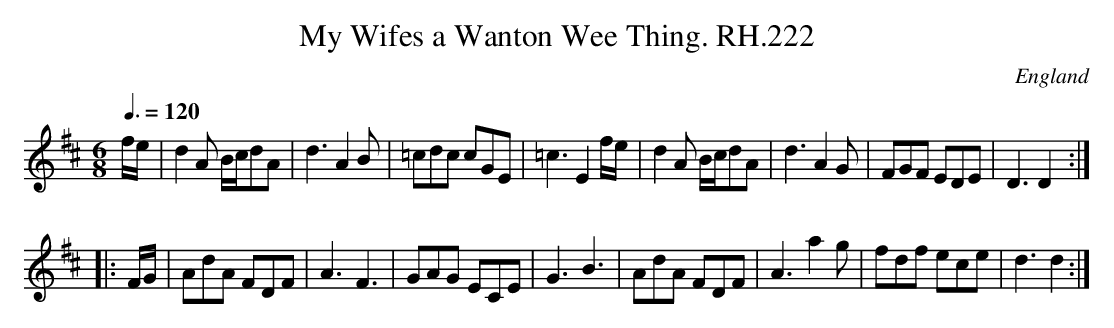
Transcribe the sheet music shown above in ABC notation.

X:1
T:My Wifes a Wanton Wee Thing. RH.222
O:England
M:6/8
L:1/8
Q:3/8=120
K:D
f/e/|d2A B/c/dA|d3 A2B|=cdc cGE|=c3 E2f/e/|\
d2A B/c/dA|d3A2G|FGF EDE|D3 D2:|
|:F/G/|AdA FDF|A3 F3|GAG ECE|G3 B3|\
AdA FDF|A3 a2g|fdf ece|d3 d2:|
